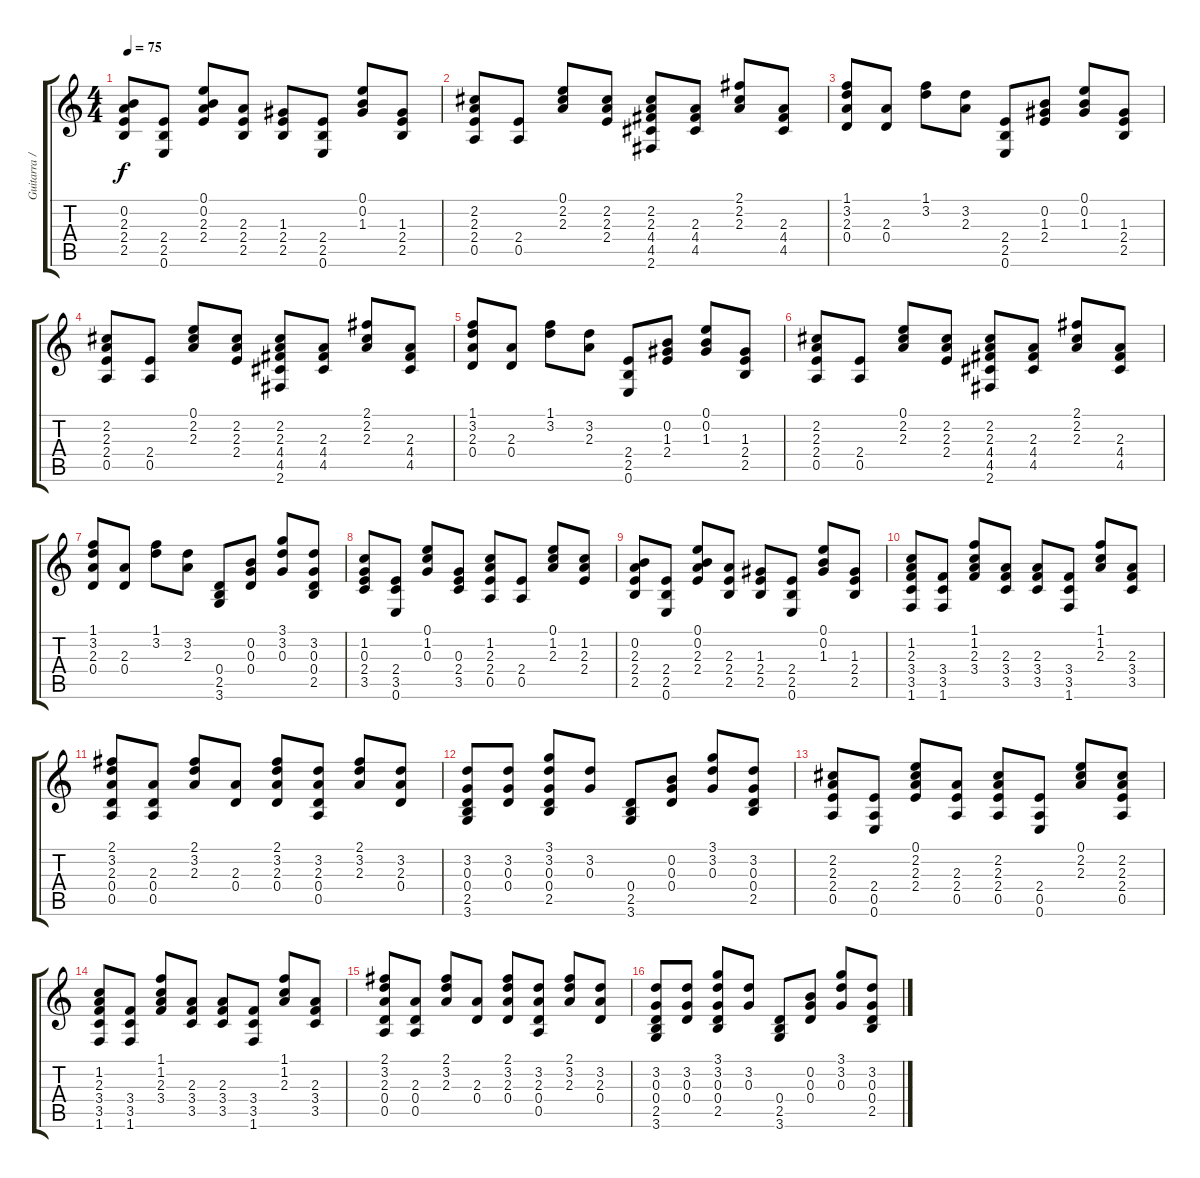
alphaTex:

\track ("Guitarra / John" "Guitarra /") {instrument acousticguitarsteel}
\staff {score tabs}
\tuning (E4 B3 G3 D3 A2 E2) {hide}
\ts (4 4)
\tempo 75
\clef g2
\ks c
(0.2 2.3 2.4 2.5).8{dy f} (2.4 2.5 0.6).8 (0.1 0.2 2.3 2.4).8 (2.3 2.4 2.5).8 (1.3 2.4 2.5).8 (2.4 2.5 0.6).8 (0.1 0.2 1.3).8 (1.3 2.4 2.5).8 |
(2.2 2.3 2.4 0.5).8 (2.4 0.5).8 (0.1 2.2 2.3).8 (2.2 2.3 2.4).8 (2.2 2.3 4.4 4.5 2.6).8 (2.3 4.4 4.5).8 (2.1 2.2 2.3).8 (2.3 4.4 4.5).8 |
(1.1 3.2 2.3 0.4).8 (2.3 0.4).8 (1.1 3.2).8 (3.2 2.3).8 (2.4 2.5 0.6).8 (0.2 1.3 2.4).8 (0.1 0.2 1.3).8 (1.3 2.4 2.5).8 |
(2.2 2.3 2.4 0.5).8 (2.4 0.5).8 (0.1 2.2 2.3).8 (2.2 2.3 2.4).8 (2.2 2.3 4.4 4.5 2.6).8 (2.3 4.4 4.5).8 (2.1 2.2 2.3).8 (2.3 4.4 4.5).8 |
(1.1 3.2 2.3 0.4).8 (2.3 0.4).8 (1.1 3.2).8 (3.2 2.3).8 (2.4 2.5 0.6).8 (0.2 1.3 2.4).8 (0.1 0.2 1.3).8 (1.3 2.4 2.5).8 |
(2.2 2.3 2.4 0.5).8 (2.4 0.5).8 (0.1 2.2 2.3).8 (2.2 2.3 2.4).8 (2.2 2.3 4.4 4.5 2.6).8 (2.3 4.4 4.5).8 (2.1 2.2 2.3).8 (2.3 4.4 4.5).8 |
(1.1 3.2 2.3 0.4).8 (2.3 0.4).8 (1.1 3.2).8 (3.2 2.3).8 (0.4 2.5 3.6).8 (0.2 0.3 0.4).8 (3.1 3.2 0.3).8 (3.2 0.3 0.4 2.5).8 |
(1.2 0.3 2.4 3.5).8 (2.4 3.5 0.6).8 (0.1 1.2 0.3).8 (0.3 2.4 3.5).8 (1.2 2.3 2.4 0.5).8 (2.4 0.5).8 (0.1 1.2 2.3).8 (1.2 2.3 2.4).8 |
(0.2 2.3 2.4 2.5).8 (2.4 2.5 0.6).8 (0.1 0.2 2.3 2.4).8 (2.3 2.4 2.5).8 (1.3 2.4 2.5).8 (2.4 2.5 0.6).8 (0.1 0.2 1.3).8 (1.3 2.4 2.5).8 |
(1.2 2.3 3.4 3.5 1.6).8 (3.4 3.5 1.6).8 (1.1 1.2 2.3 3.4).8 (2.3 3.4 3.5).8 (2.3 3.4 3.5).8 (3.4 3.5 1.6).8 (1.1 1.2 2.3).8 (2.3 3.4 3.5).8 |
(2.1 3.2 2.3 0.4 0.5).8 (2.3 0.4 0.5).8 (2.1 3.2 2.3).8 (2.3 0.4).8 (2.1 3.2 2.3 0.4).8 (3.2 2.3 0.4 0.5).8 (2.1 3.2 2.3).8 (3.2 2.3 0.4).8 |
(3.2 0.3 0.4 2.5 3.6).8 (3.2 0.3 0.4).8 (3.1 3.2 0.3 0.4 2.5).8 (3.2 0.3).8 (0.4 2.5 3.6).8 (0.2 0.3 0.4).8 (3.1 3.2 0.3).8 (3.2 0.3 0.4 2.5).8 |
(2.2 2.3 2.4 0.5).8 (2.4 0.5 0.6).8 (0.1 2.2 2.3 2.4).8 (2.3 2.4 0.5).8 (2.2 2.3 2.4 0.5).8 (2.4 0.5 0.6).8 (0.1 2.2 2.3).8 (2.2 2.3 2.4 0.5).8 |
(1.2 2.3 3.4 3.5 1.6).8 (3.4 3.5 1.6).8 (1.1 1.2 2.3 3.4).8 (2.3 3.4 3.5).8 (2.3 3.4 3.5).8 (3.4 3.5 1.6).8 (1.1 1.2 2.3).8 (2.3 3.4 3.5).8 |
(2.1 3.2 2.3 0.4 0.5).8 (2.3 0.4 0.5).8 (2.1 3.2 2.3).8 (2.3 0.4).8 (2.1 3.2 2.3 0.4).8 (3.2 2.3 0.4 0.5).8 (2.1 3.2 2.3).8 (3.2 2.3 0.4).8 |
(3.2 0.3 0.4 2.5 3.6).8 (3.2 0.3 0.4).8 (3.1 3.2 0.3 0.4 2.5).8 (3.2 0.3).8 (0.4 2.5 3.6).8 (0.2 0.3 0.4).8 (3.1 3.2 0.3).8 (3.2 0.3 0.4 2.5).8
